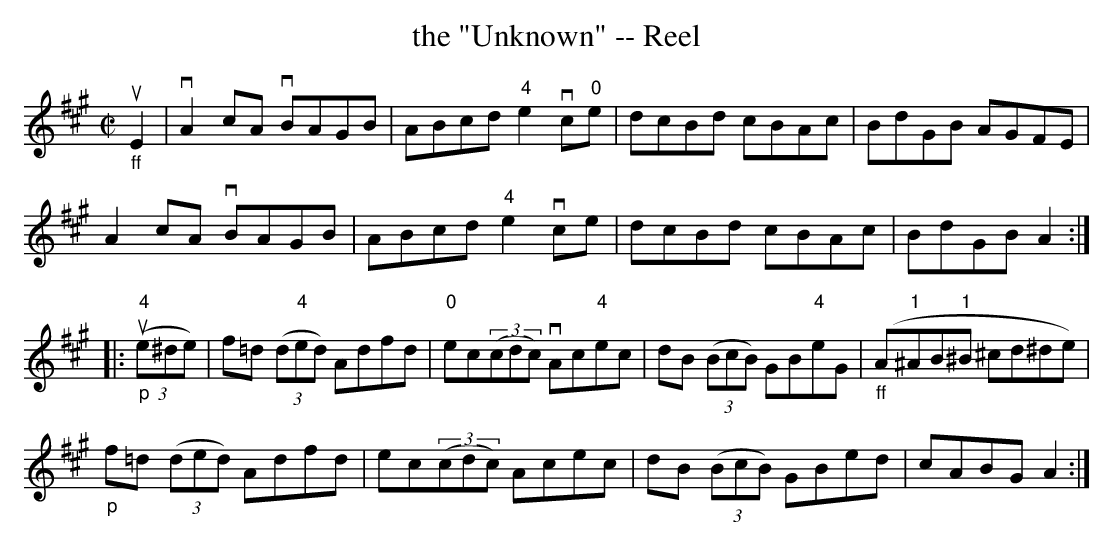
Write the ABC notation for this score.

X:1
T:the "Unknown" -- Reel
M:C|
L:1/8
K:A
"_ff"uE2|\
vA2cA vBAGB | ABcd "4"e2 vc"0"e | dcBd cBAc | BdGB AGFE |
 A2cA vBAGB | ABcd "4"e2 vce | dcBd cBAc | BdGB A2 :|
|:"_p"u((3"4"e^de)|\
f=d ((3d"4"ed) Adfd | "0"ec((3cdc) vAc"4"ec | dB ((3BcB) GB"4"eG |\
"_ff"( A"1"^AB"1"^B ^cd^de) |
"_p"f=d ((3ded) Adfd | ec((3cdc) Acec | dB ((3BcB) GBed | cABG A2 :|
